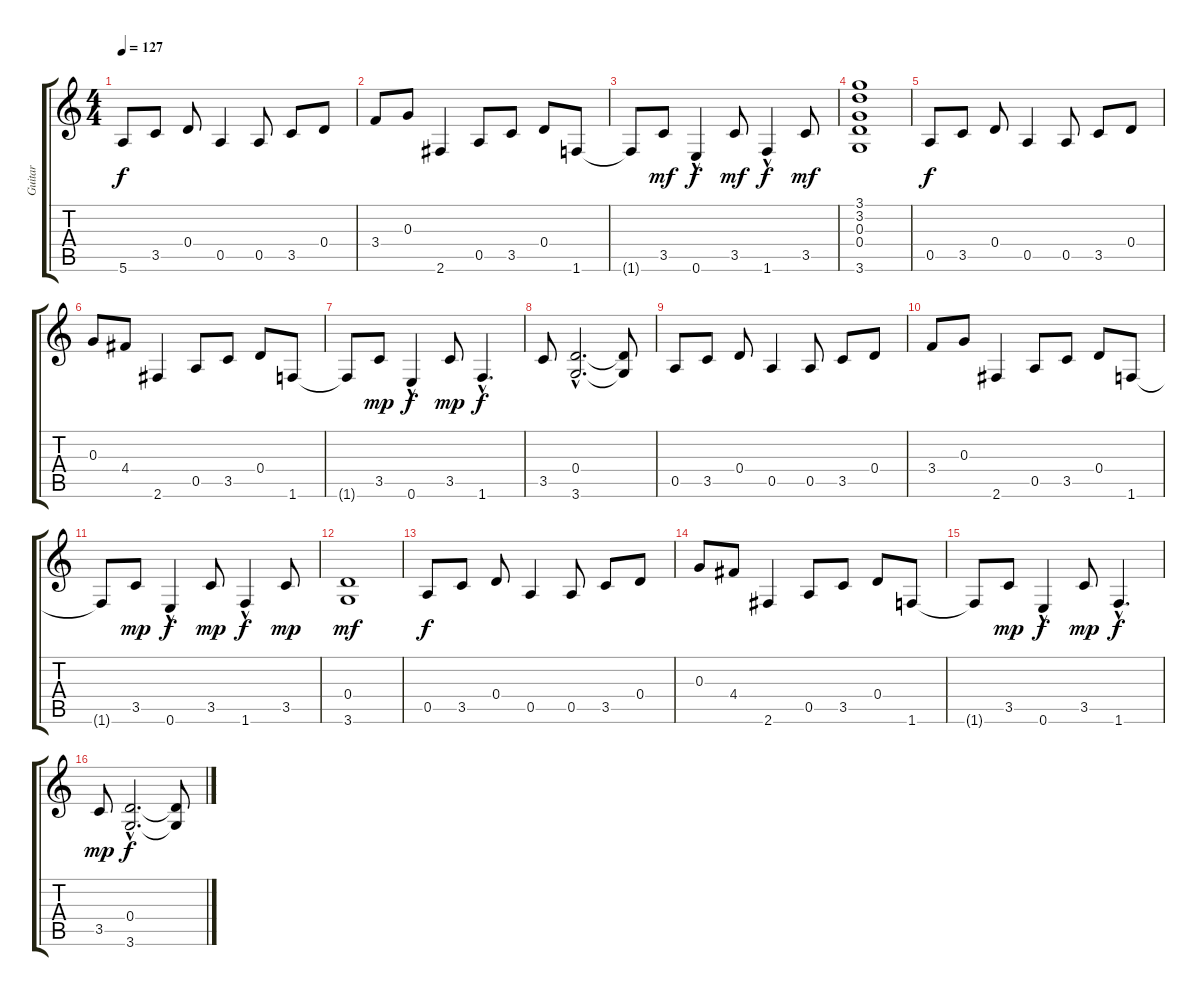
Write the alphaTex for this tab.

\track ("Guitar" "Guitar") {instrument distortionguitar}
\staff {score tabs}
\tuning (E4 B3 G3 D3 A2 E2) {hide}
\ts (4 4)
\tempo 127
\clef g2
\ks c
5.6.8{dy f instrument distortionguitar} 3.5.8 0.4.8 0.5.4 0.5.8 3.5.8 0.4.8 |
3.4.8 0.3.8 2.6.4 0.5.8 3.5.8 0.4.8 1.6.8 |
1.6{t}.8 3.5.8{dy mf} 0.6{hac}.4{dy f} 3.5.8{dy mf} 1.6{hac}.4{dy f} 3.5.8{dy mf} |
(3.1 3.2 0.3 0.4 3.6).1 |
0.5.8{dy f} 3.5.8 0.4.8 0.5.4 0.5.8 3.5.8 0.4.8 |
0.3.8 4.4.8 2.6.4 0.5.8 3.5.8 0.4.8 1.6.8 |
1.6{t}.8 3.5.8{dy mp} 0.6{hac}.4{dy f} 3.5.8{dy mp} 1.6{hac}.4{d dy f} |
3.5.8 (0.4{hac} 3.6{hac}).2{d} (0.4{t} 3.6{t}).8 |
0.5.8 3.5.8 0.4.8 0.5.4 0.5.8 3.5.8 0.4.8 |
3.4.8 0.3.8 2.6.4 0.5.8 3.5.8 0.4.8 1.6.8 |
1.6{t}.8 3.5.8{dy mp} 0.6{hac}.4{dy f} 3.5.8{dy mp} 1.6{hac}.4{dy f} 3.5.8{dy mp} |
(0.4 3.6).1{dy mf} |
0.5.8{dy f} 3.5.8 0.4.8 0.5.4 0.5.8 3.5.8 0.4.8 |
0.3.8 4.4.8 2.6.4 0.5.8 3.5.8 0.4.8 1.6.8 |
1.6{t}.8 3.5.8{dy mp} 0.6{hac}.4{dy f} 3.5.8{dy mp} 1.6{hac}.4{d dy f} |
3.5.8{dy mp} (0.4{hac} 3.6{hac}).2{d dy f} (0.4{t} 3.6{t}).8
